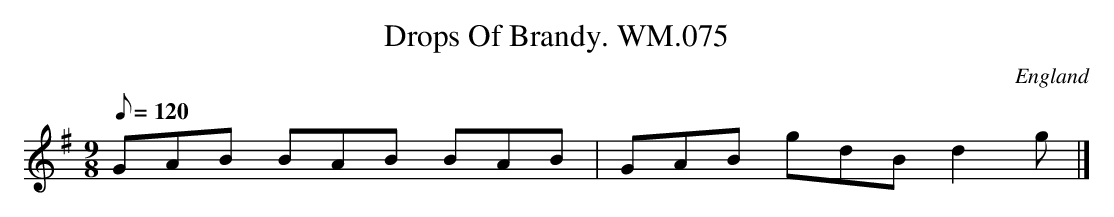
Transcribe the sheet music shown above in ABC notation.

X:1
T:Drops Of Brandy. WM.075
M:9/8
L:1/8
Q:120
O:England
K:G
GAB BAB BAB|GAB gdBd2g|]
